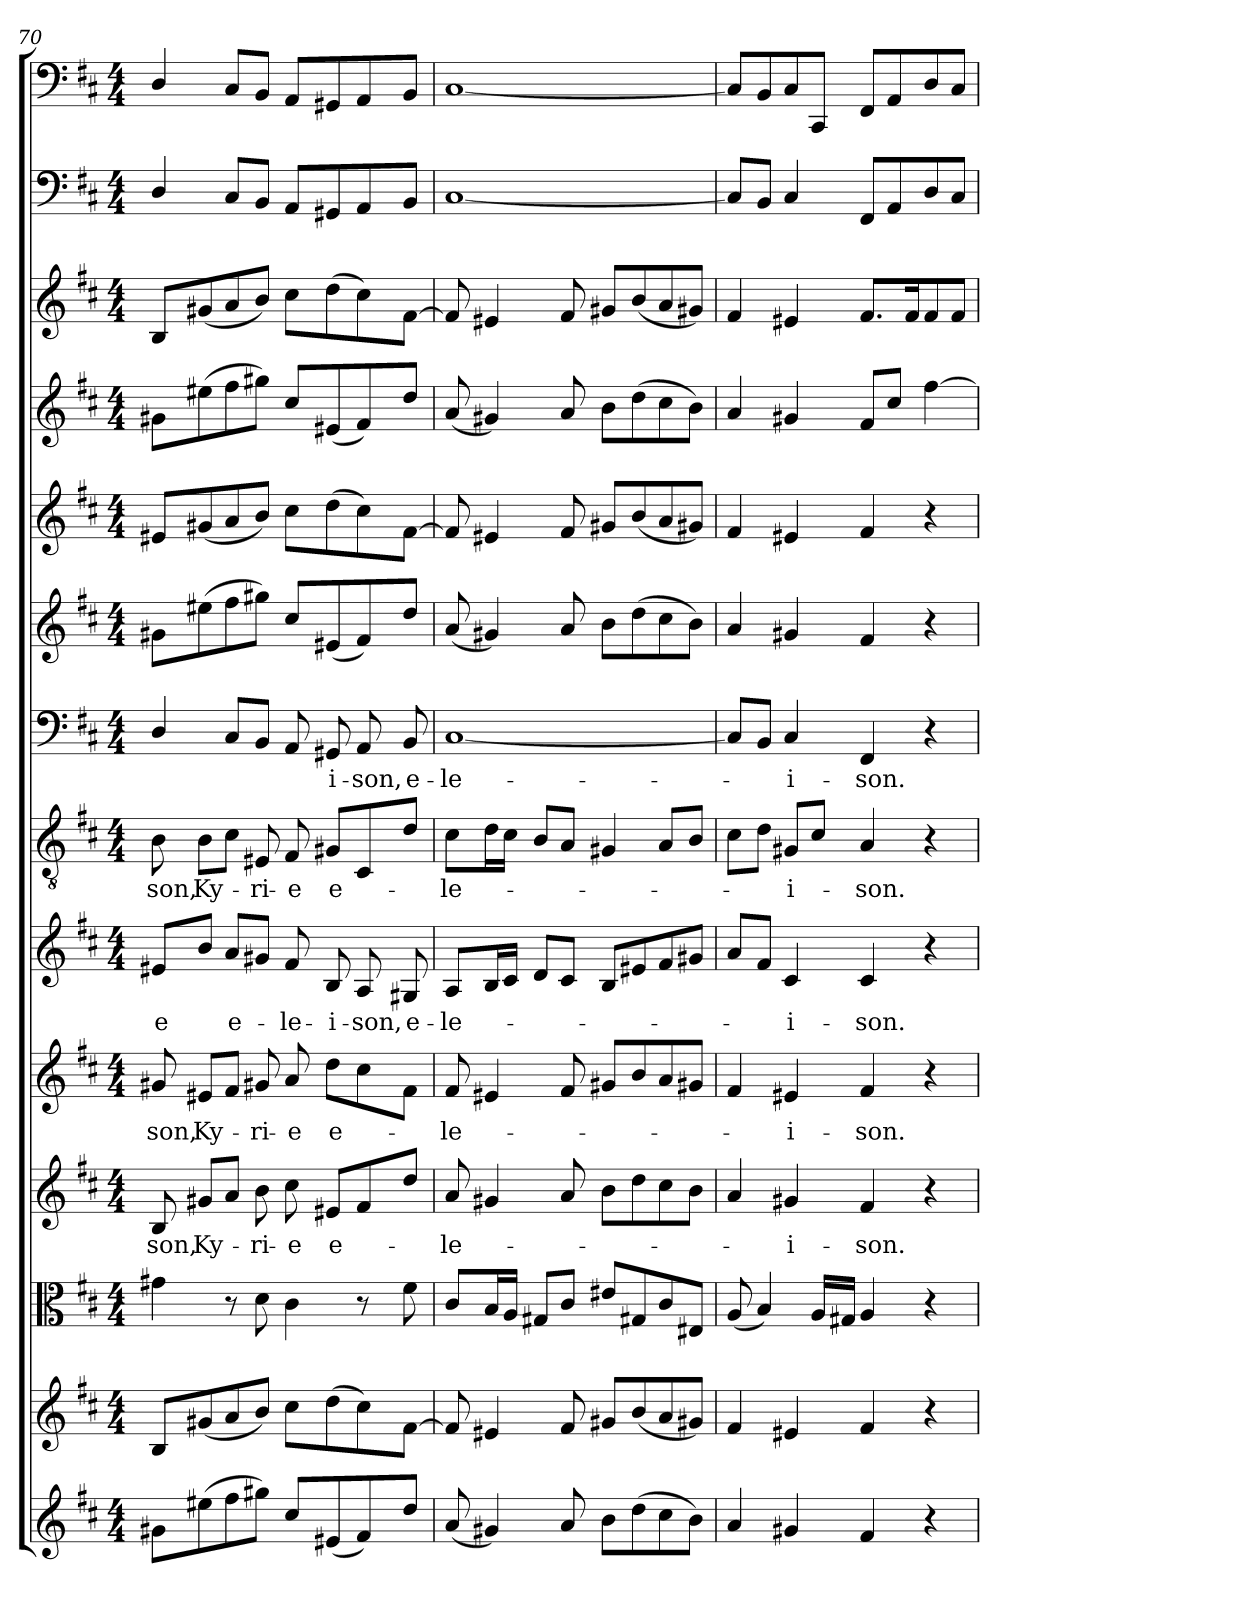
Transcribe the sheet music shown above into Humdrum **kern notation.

**kern	**kern	**kern	**kern	**text	**kern	**text	**kern	**text	**kern	**text	**kern	**text	**kern	**kern	**kern	**kern	**kern	**kern
*part14	*part13	*part12	*part11	*part11	*part10	*part10	*part9	*part9	*part8	*part8	*part7	*part7	*part6	*part5	*part4	*part3	*part2	*part1
*staff14	*staff13	*staff12	*staff11	*staff11	*staff10	*staff10	*staff9	*staff9	*staff8	*staff8	*staff7	*staff7	*staff6	*staff5	*staff4	*staff3	*staff2	*staff1
*clefG2	*clefG2	*clefC3	*clefG2	*	*clefG2	*	*clefG2	*	*clefGv2	*	*clefF4	*	*clefG2	*clefG2	*clefG2	*clefG2	*clefF4	*clefF4
*k[f#c#]	*k[f#c#]	*k[f#c#]	*k[f#c#]	*	*k[f#c#]	*	*k[f#c#]	*	*k[f#c#]	*	*k[f#c#]	*	*k[f#c#]	*k[f#c#]	*k[f#c#]	*k[f#c#]	*k[f#c#]	*k[f#c#]
*b:	*b:	*b:	*b:	*	*b:	*	*b:	*	*b:	*	*b:	*	*b:	*b:	*b:	*b:	*b:	*b:
*M4/4	*M4/4	*M4/4	*M4/4	*	*M4/4	*	*M4/4	*	*M4/4	*	*M4/4	*	*M4/4	*M4/4	*M4/4	*M4/4	*M4/4	*M4/4
=70	=70	=70	=70	=70	=70	=70	=70	=70	=70	=70	=70	=70	=70	=70	=70	=70	=70	=70
8g#X\L	8B/L	4g#X\	8B/	-son,	8g#X/	-son,	8e#X/L	-e	8B\	-son,	4D/	.	8g#X\L	8e#X/L	8g#X\L	8B/L	4D/	4D/
(8ee#X\	(8g#X/	.	8g#X/L	Ky-	8e#X/L	Ky-	8b/J	.	8B\L	Ky-	.	.	(8ee#X\	(8g#X/	(8ee#X\	(8g#X/	.	.
8ff#\	8a/	8r	8a/J	.	8f#/J	.	8a/L	e-	8c#\J	.	8C#/L	.	8ff#\	8a/	8ff#\	8a/	8C#/L	8C#/L
8gg#X\J)	8b/J)	8d\	8b\	-ri-	8g#X/	-ri-	8g#X/J	.	8E#X/	-ri-	8BB/J	.	8gg#X\J)	8b/J)	8gg#X\J)	8b/J)	8BB/J	8BB/J
8cc#/L	8cc#\L	4c#\	8cc#\	-e	8a/	-e	8f#/	-le-	8F#/	-e	8AA/	.	8cc#/L	8cc#\L	8cc#/L	8cc#\L	8AA/L	8AA/L
(8e#X/	(8dd\	.	8e#X/L	e-	8dd\L	e-	8B/	-i-	8G#X/L	e-	8GG#X/	-i-	(8e#X/	(8dd\	(8e#X/	(8dd\	8GG#X/	8GG#X/
8f#/)	8cc#\)	8r	8f#/	.	8cc#\	.	8A/	-son,	8C#/	.	8AA/	-son,	8f#/)	8cc#\)	8f#/)	8cc#\)	8AA/	8AA/
8dd/J	[8f#\J	8f#\	8dd/J	.	8f#\J	.	8G#X/	e-	8d/J	.	8BB/	e-	8dd/J	[8f#\J	8dd/J	[8f#\J	8BB/J	8BB/J
=71	=71	=71	=71	=71	=71	=71	=71	=71	=71	=71	=71	=71	=71	=71	=71	=71	=71	=71
(8a/	8f#/]	8c#/L	8a/	-le-	8f#/	-le-	8A/L	-le-	8c#\L	-le-	[1C#/	-le-	(8a/	8f#/]	(8a/	8f#/]	[1C#/	[1C#/
4g#X/)	4e#X/	16B/L	4g#X/	.	4e#X/	.	16B/L	.	16d\L	.	.	.	4g#X/)	4e#X/	4g#X/)	4e#X/	.	.
.	.	16A/JJ	.	.	.	.	16c#/JJ	.	16c#\JJ	.	.	.	.	.	.	.	.	.
.	.	8G#X/L	.	.	.	.	8d/L	.	8B/L	.	.	.	.	.	.	.	.	.
8a/	8f#/	8c#/J	8a/	.	8f#/	.	8c#/J	.	8A/J	.	.	.	8a/	8f#/	8a/	8f#/	.	.
8b\L	8g#X/L	8e#X/L	8b\L	.	8g#X/L	.	8B/L	.	4G#X/	.	.	.	8b\L	8g#X/L	8b\L	8g#X/L	.	.
(8dd\	(8b/	8G#X/	8dd\	.	8b/	.	8e#X/	.	.	.	.	.	(8dd\	(8b/	(8dd\	(8b/	.	.
8cc#\	8a/	8c#/	8cc#\	.	8a/	.	8f#/	.	8A/L	.	.	.	8cc#\	8a/	8cc#\	8a/	.	.
8b\J)	8g#X/J)	8E#X/J	8b\J	.	8g#X/J	.	8g#X/J	.	8B/J	.	.	.	8b\J)	8g#X/J)	8b\J)	8g#X/J)	.	.
=72	=72	=72	=72	=72	=72	=72	=72	=72	=72	=72	=72	=72	=72	=72	=72	=72	=72	=72
4a/	4f#/	(8A/	4a/	.	4f#/	.	8a/L	.	8c#\L	.	8C#/L]	.	4a/	4f#/	4a/	4f#/	8C#/L]	8C#/L]
.	.	4B/)	.	.	.	.	8f#/J	.	8d\J	.	8BB/J	.	.	.	.	.	8BB/J	8BB/
4g#X/	4e#X/	.	4g#X/	-i-	4e#X/	-i-	4c#/	-i-	8G#X/L	-i-	4C#/	-i-	4g#X/	4e#X/	4g#X/	4e#X/	4C#/	8C#/
.	.	16A/LL	.	.	.	.	.	.	8c#/J	.	.	.	.	.	.	.	.	8CC#/J
.	.	16G#X/JJ	.	.	.	.	.	.	.	.	.	.	.	.	.	.	.	.
4f#/	4f#/	4A/	4f#/	-son.	4f#/	-son.	4c#/	-son.	4A/	-son.	4FF#/	-son.	4f#/	4f#/	8f#/L	8.f#/L	8FF#/L	8FF#/L
.	.	.	.	.	.	.	.	.	.	.	.	.	.	.	8cc#/J	.	8AA/	8AA/
.	.	.	.	.	.	.	.	.	.	.	.	.	.	.	.	16f#/K	.	.
4r	4r	4r	4r	.	4r	.	4r	.	4r	.	4r	.	4r	4r	[4ff#\	8f#/	8D/	8D/
.	.	.	.	.	.	.	.	.	.	.	.	.	.	.	.	8f#/J	8C#/J	8C#/J
=	=	=	=	=	=	=	=	=	=	=	=	=	=	=	=	=	=	=
*-	*-	*-	*-	*-	*-	*-	*-	*-	*-	*-	*-	*-	*-	*-	*-	*-	*-	*-
